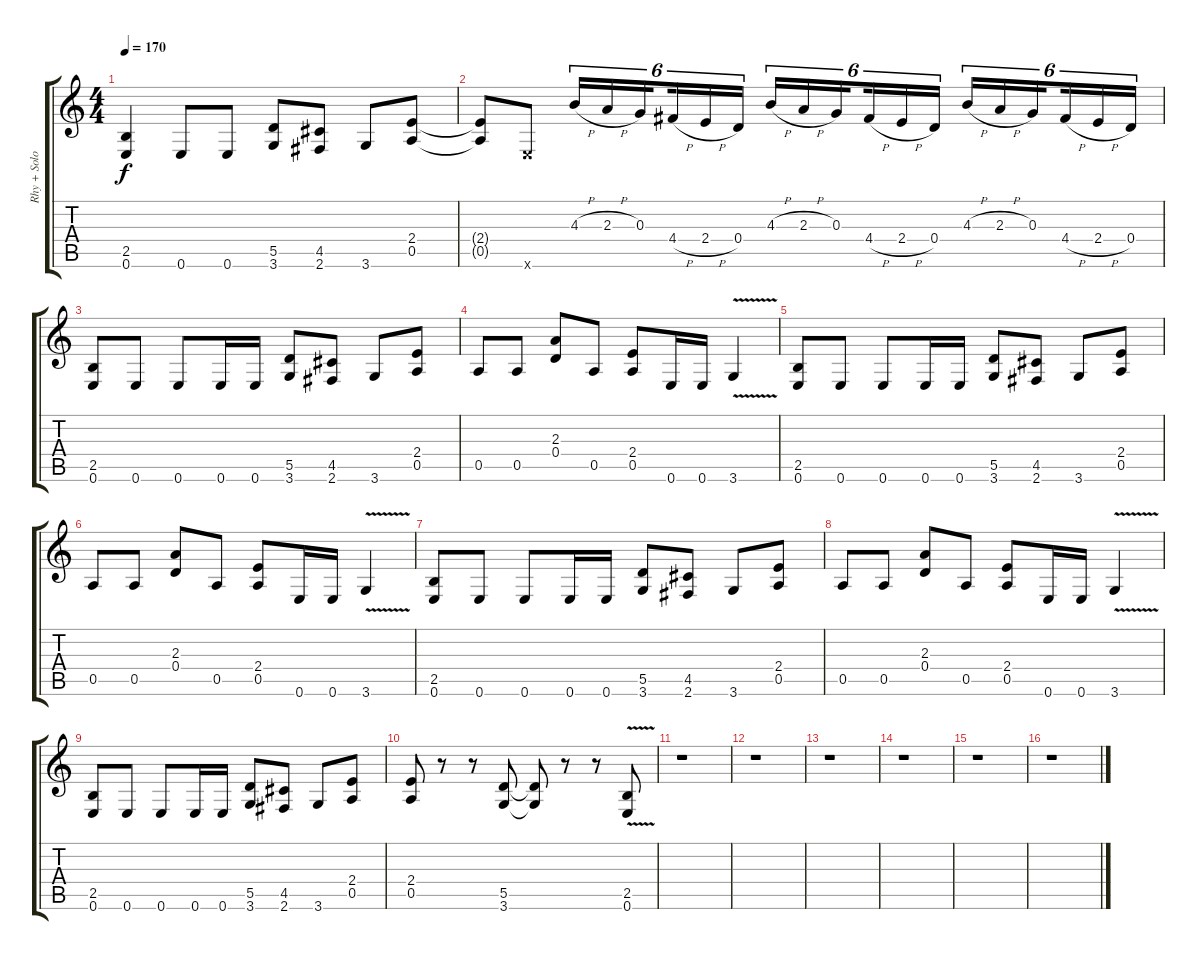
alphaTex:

\track ("Rhy + Solo" "Rhy + Solo") {instrument distortionguitar}
\staff {score tabs}
\tuning (E4 B3 G3 D3 A2 E2) {hide}
\ts (4 4)
\tempo 170
\clef g2
\ks c
(2.5 0.6).4{dy f} 0.6.8 0.6.8 (5.5 3.6).8 (4.5 2.6).8 3.6.8 (2.4 0.5).8 |
(2.4{t} 0.5{t}).8 0.6{x}.8 4.3{h}.16{tu (6 4)} 2.3{h}.16{tu (6 4)} 0.3.16{tu (6 4) beam splitsecondary} 4.4{h}.16{tu (6 4)} 2.4{h}.16{tu (6 4)} 0.4.16{tu (6 4)} 4.3{h}.16{tu (6 4)} 2.3{h}.16{tu (6 4)} 0.3.16{tu (6 4) beam splitsecondary} 4.4{h}.16{tu (6 4)} 2.4{h}.16{tu (6 4)} 0.4.16{tu (6 4)} 4.3{h}.16{tu (6 4)} 2.3{h}.16{tu (6 4)} 0.3.16{tu (6 4) beam splitsecondary} 4.4{h}.16{tu (6 4)} 2.4{h}.16{tu (6 4)} 0.4.16{tu (6 4)} |
(2.5 0.6).8 0.6.8 0.6.8 0.6.16 0.6.16 (5.5 3.6).8 (4.5 2.6).8 3.6.8 (2.4 0.5).8 |
0.5.8 0.5.8 (2.3 0.4).8 0.5.8 (2.4 0.5).8 0.6.16 0.6.16 3.6{v}.4 |
(2.5 0.6).8 0.6.8 0.6.8 0.6.16 0.6.16 (5.5 3.6).8 (4.5 2.6).8 3.6.8 (2.4 0.5).8 |
0.5.8 0.5.8 (2.3 0.4).8 0.5.8 (2.4 0.5).8 0.6.16 0.6.16 3.6{v}.4 |
(2.5 0.6).8 0.6.8 0.6.8 0.6.16 0.6.16 (5.5 3.6).8 (4.5 2.6).8 3.6.8 (2.4 0.5).8 |
0.5.8 0.5.8 (2.3 0.4).8 0.5.8 (2.4 0.5).8 0.6.16 0.6.16 3.6{v}.4 |
(2.5 0.6).8 0.6.8 0.6.8 0.6.16 0.6.16 (5.5 3.6).8 (4.5 2.6).8 3.6.8 (2.4 0.5).8 |
(2.4 0.5).8 r.8 r.8 (5.5 3.6).8 (5.5{t} 3.6{t}).8 r.8 r.8 (2.5{v} 0.6{v}).8 |
r.1 |
r.1 |
r.1 |
r.1 |
r.1 |
r.1
